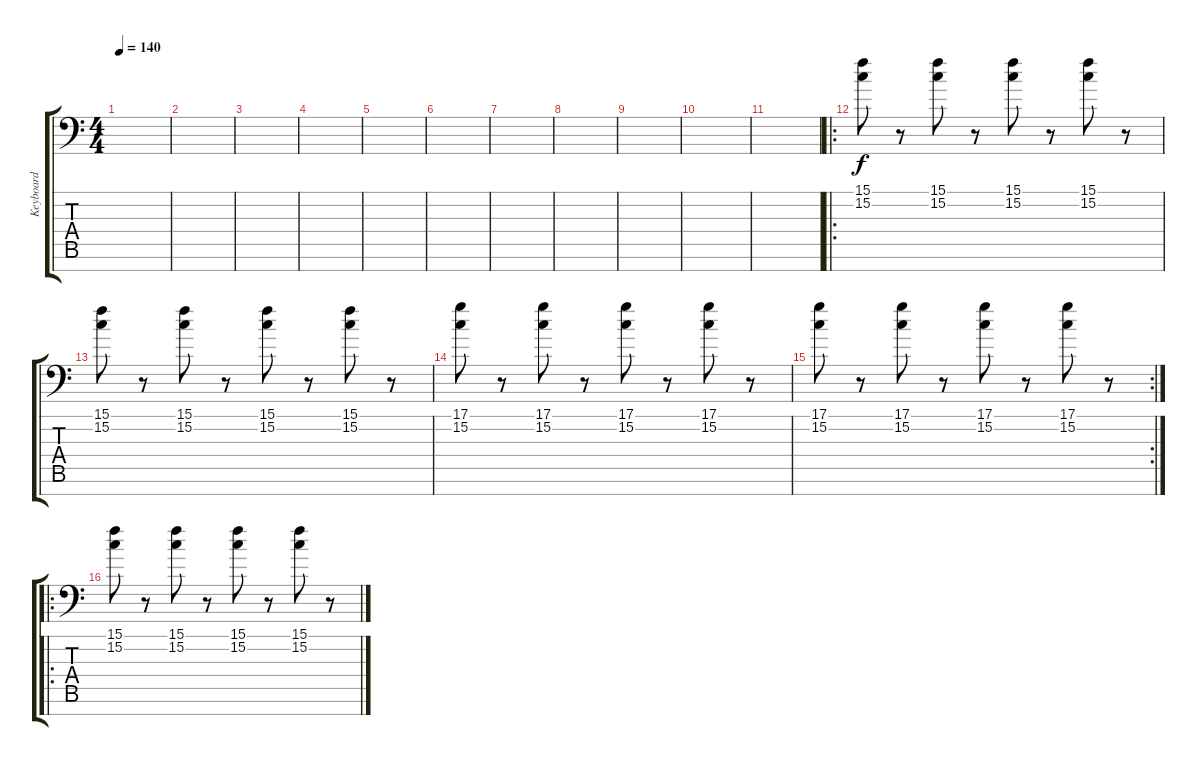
\track ("Keyboard" "Keyboard") {instrument vibraphone}
\staff {score tabs}
\tuning (D4 A3 F3 C3 G2 D2 A1) {hide}
\ts (4 4)
\tempo 140
\clef f4
\ks c
|
|
|
|
|
|
|
|
|
|
|
\ro
(15.1 15.2).8{instrument stringensemble1} r.8 (15.1 15.2).8 r.8 (15.1 15.2).8 r.8 (15.1 15.2).8 r.8 |
(15.1 15.2).8 r.8 (15.1 15.2).8 r.8 (15.1 15.2).8 r.8 (15.1 15.2).8 r.8 |
(17.1 15.2).8{instrument stringensemble1} r.8 (17.1 15.2).8 r.8 (17.1 15.2).8 r.8 (17.1 15.2).8 r.8 |
\rc 2
(17.1 15.2).8 r.8 (17.1 15.2).8 r.8 (17.1 15.2).8 r.8 (17.1 15.2).8 r.8 |
\ro
(15.1 15.2).8{instrument stringensemble1} r.8 (15.1 15.2).8 r.8 (15.1 15.2).8 r.8 (15.1 15.2).8 r.8
